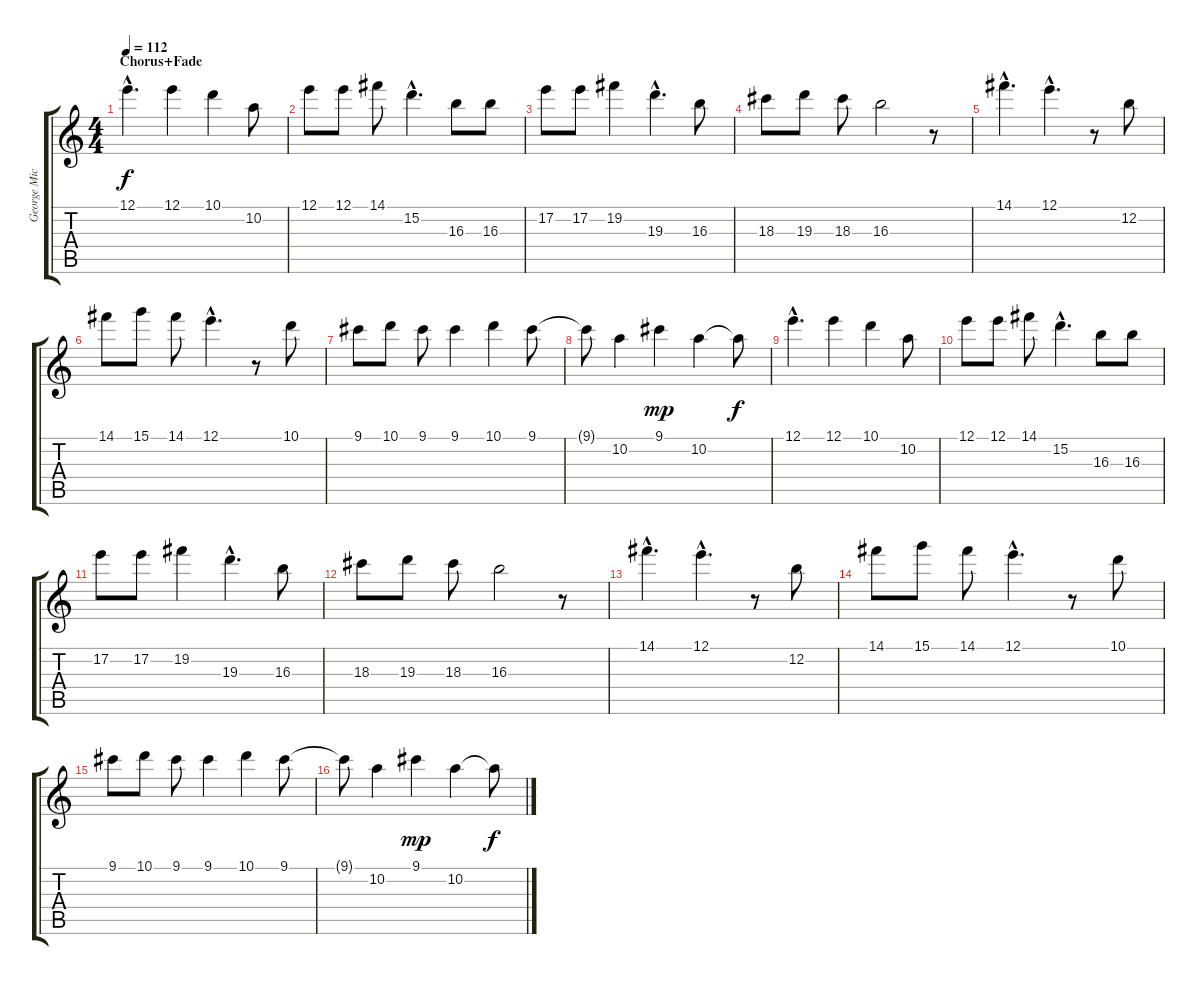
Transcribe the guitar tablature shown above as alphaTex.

\track ("George Michael" "George Mic") {instrument overdrivenguitar}
\staff {score tabs}
\tuning (E4 B3 G3 D3 A2 E2) {hide}
\ts (4 4)
\section ("" "Chorus+Fade")
\tempo 112
\clef g2
\ks c
12.1{hac}.4{d dy f} 12.1.4 10.1.4 10.2.8 |
12.1.8 12.1.8 14.1.8 15.2{hac}.4{d} 16.3.8 16.3.8 |
17.2.8 17.2.8 19.2.4 19.3{hac}.4{d} 16.3.8 |
18.3.8 19.3.8 18.3.8 16.3.2 r.8 |
14.1{hac}.4{d} 12.1{hac}.4{d} r.8 12.2.8 |
14.1.8 15.1.8 14.1.8 12.1{hac}.4{d} r.8 10.1.8 |
9.1.8 10.1.8 9.1.8 9.1.4 10.1.4 9.1.8 |
9.1{t}.8 10.2.4 9.1.4{dy mp} 10.2.4 10.2{t}.8{dy f} |
12.1{hac}.4{d volume 10} 12.1.4 10.1.4 10.2.8 |
12.1.8 12.1.8 14.1.8 15.2{hac}.4{d} 16.3.8 16.3.8 |
17.2.8 17.2.8 19.2.4 19.3{hac}.4{d} 16.3.8 |
18.3.8 19.3.8 18.3.8 16.3.2 r.8 |
14.1{hac}.4{d volume 6} 12.1{hac}.4{d} r.8 12.2.8 |
14.1.8 15.1.8 14.1.8 12.1{hac}.4{d} r.8 10.1.8 |
9.1.8 10.1.8 9.1.8 9.1.4 10.1.4 9.1.8 |
9.1{t}.8 10.2.4 9.1.4{dy mp} 10.2.4 10.2{t}.8{dy f}
